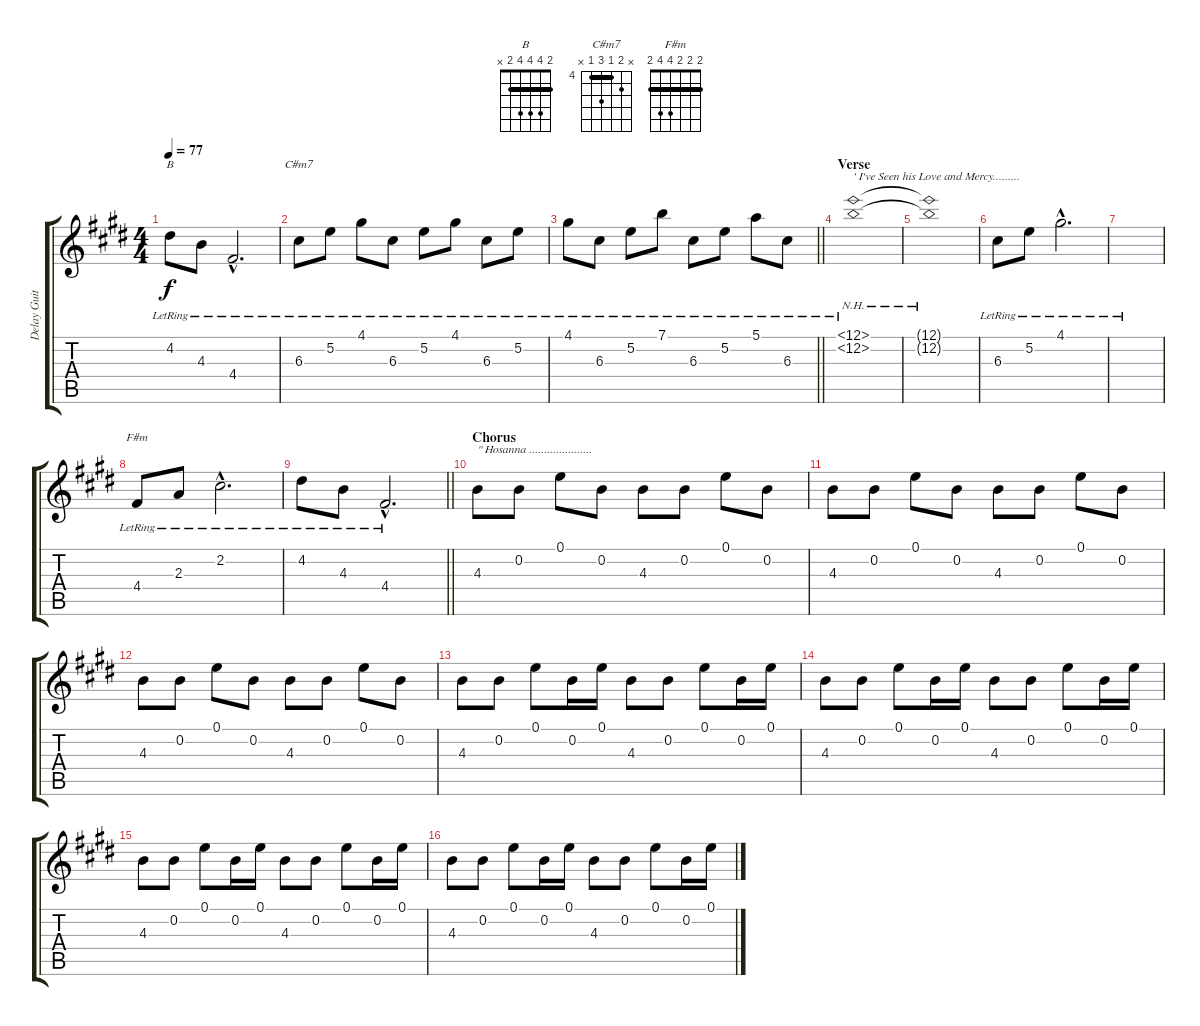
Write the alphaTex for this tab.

\track ("Delay Guitar 1" "Delay Guit") {instrument electricguitarjazz}
\staff {score tabs}
\tuning (E4 B3 G3 D3 A2 E2) {hide}
\chord ("B" 2 4 4 4 2 x) {barre 2}
\chord ("C#m7" x 5 4 6 4 x) {firstfret 4 barre 4}
\chord ("F#m" 2 2 2 4 4 2) {barre 2}
\ts (4 4)
\tempo 77
\clef g2
\ks c#minor
4.2{lr}.8{ch "B" dy f} 4.3{lr}.8 4.4{hac lr}.2{d} |
6.3{lr}.8{ch "C#m7"} 5.2{lr}.8 4.1{lr}.8 6.3{lr}.8 5.2{lr}.8 4.1{lr}.8 6.3{lr}.8 5.2{lr}.8 |
\barLineRight lightlight
4.1{lr}.8 6.3{lr}.8 5.2{lr}.8 7.1{lr}.8 6.3{lr}.8 5.2{lr}.8 5.1{lr}.8 6.3{lr}.8 |
\section ("" "Verse")
(12.1{nh lr} 12.2{nh lr}).1{txt "' I've Seen his Love and Mercy........."} |
(12.1{nh t} 12.2{nh t}).1 |
6.3{lr}.8 5.2{lr}.8 4.1{hac lr}.2{d} |
|
4.4{lr}.8{ch "F#m"} 2.3{lr}.8 2.2{hac lr}.2{d} |
\barLineRight lightlight
4.2{lr}.8 4.3{lr}.8 4.4{hac lr}.2{d} |
\section ("" "Chorus ")
4.3.8{txt "\" Hosanna ....................."} 0.2.8 0.1.8 0.2.8 4.3.8 0.2.8 0.1.8 0.2.8 |
4.3.8 0.2.8 0.1.8 0.2.8 4.3.8 0.2.8 0.1.8 0.2.8 |
4.3.8 0.2.8 0.1.8 0.2.8 4.3.8 0.2.8 0.1.8 0.2.8 |
4.3.8 0.2.8 0.1.8 0.2.16 0.1.16 4.3.8 0.2.8 0.1.8 0.2.16 0.1.16 |
4.3.8 0.2.8 0.1.8 0.2.16 0.1.16 4.3.8 0.2.8 0.1.8 0.2.16 0.1.16 |
4.3.8 0.2.8 0.1.8 0.2.16 0.1.16 4.3.8 0.2.8 0.1.8 0.2.16 0.1.16 |
4.3.8 0.2.8 0.1.8 0.2.16 0.1.16 4.3.8 0.2.8 0.1.8 0.2.16 0.1.16
